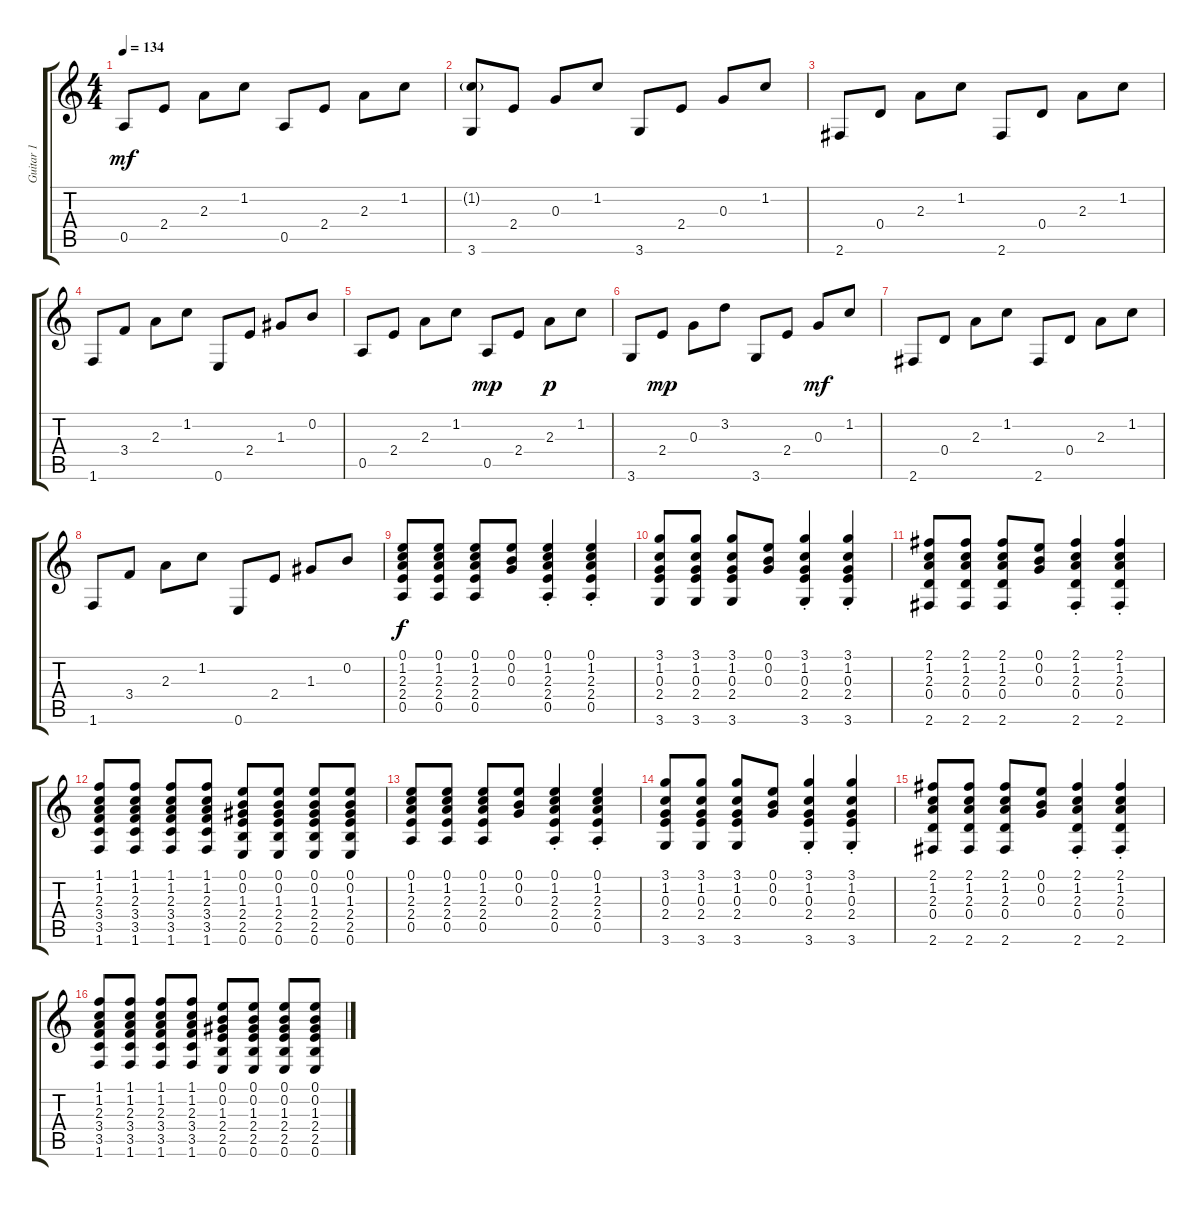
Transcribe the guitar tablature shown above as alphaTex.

\track ("Guitar 1" "Guitar 1") {instrument acousticguitarsteel}
\staff {score tabs}
\tuning (E4 B3 G3 D3 A2 E2) {hide}
\ts (4 4)
\tempo 134
\clef g2
\ks c
0.5.8{dy mf} 2.4.8 2.3.8 1.2.8 0.5.8 2.4.8 2.3.8 1.2.8 |
(1.2{g} 3.6).8 2.4.8 0.3.8 1.2.8 3.6.8 2.4.8 0.3.8 1.2.8 |
2.6.8 0.4.8 2.3.8 1.2.8 2.6.8 0.4.8 2.3.8 1.2.8 |
1.6.8 3.4.8 2.3.8 1.2.8 0.6.8 2.4.8 1.3.8 0.2.8 |
0.5.8 2.4.8 2.3.8 1.2.8 0.5.8{dy mp} 2.4.8 2.3.8{dy p} 1.2.8 |
3.6.8 2.4.8{dy mp} 0.3.8 3.2.8 3.6.8 2.4.8 0.3.8{dy mf} 1.2.8 |
2.6.8 0.4.8 2.3.8 1.2.8 2.6.8 0.4.8 2.3.8 1.2.8 |
1.6.8 3.4.8 2.3.8 1.2.8 0.6.8 2.4.8 1.3.8 0.2.8 |
(0.1 1.2 2.3 2.4 0.5).8{dy f} (0.1 1.2 2.3 2.4 0.5).8 (0.1 1.2 2.3 2.4 0.5).8 (0.1 0.2 0.3).8 (0.1{st} 1.2{st} 2.3{st} 2.4{st} 0.5{st}).4 (0.1{st} 1.2{st} 2.3{st} 2.4{st} 0.5{st}).4 |
(3.1 1.2 0.3 2.4 3.6).8 (3.1 1.2 0.3 2.4 3.6).8 (3.1 1.2 0.3 2.4 3.6).8 (0.1 0.2 0.3).8 (3.1{st} 1.2{st} 0.3{st} 2.4{st} 3.6{st}).4 (3.1{st} 1.2{st} 0.3{st} 2.4{st} 3.6{st}).4 |
(2.1 1.2 2.3 0.4 2.6).8 (2.1 1.2 2.3 0.4 2.6).8 (2.1 1.2 2.3 0.4 2.6).8 (0.1 0.2 0.3).8 (2.1{st} 1.2{st} 2.3{st} 0.4{st} 2.6{st}).4 (2.1{st} 1.2{st} 2.3{st} 0.4{st} 2.6{st}).4 |
(1.1 1.2 2.3 3.4 3.5 1.6).8 (1.1 1.2 2.3 3.4 3.5 1.6).8 (1.1 1.2 2.3 3.4 3.5 1.6).8 (1.1 1.2 2.3 3.4 3.5 1.6).8 (0.1 0.2 1.3 2.4 2.5 0.6).8 (0.1 0.2 1.3 2.4 2.5 0.6).8 (0.1 0.2 1.3 2.4 2.5 0.6).8 (0.1 0.2 1.3 2.4 2.5 0.6).8 |
(0.1 1.2 2.3 2.4 0.5).8 (0.1 1.2 2.3 2.4 0.5).8 (0.1 1.2 2.3 2.4 0.5).8 (0.1 0.2 0.3).8 (0.1{st} 1.2{st} 2.3{st} 2.4{st} 0.5{st}).4 (0.1{st} 1.2{st} 2.3{st} 2.4{st} 0.5{st}).4 |
(3.1 1.2 0.3 2.4 3.6).8 (3.1 1.2 0.3 2.4 3.6).8 (3.1 1.2 0.3 2.4 3.6).8 (0.1 0.2 0.3).8 (3.1{st} 1.2{st} 0.3{st} 2.4{st} 3.6{st}).4 (3.1{st} 1.2{st} 0.3{st} 2.4{st} 3.6{st}).4 |
(2.1 1.2 2.3 0.4 2.6).8 (2.1 1.2 2.3 0.4 2.6).8 (2.1 1.2 2.3 0.4 2.6).8 (0.1 0.2 0.3).8 (2.1{st} 1.2{st} 2.3{st} 0.4{st} 2.6{st}).4 (2.1{st} 1.2{st} 2.3{st} 0.4{st} 2.6{st}).4 |
(1.1 1.2 2.3 3.4 3.5 1.6).8 (1.1 1.2 2.3 3.4 3.5 1.6).8 (1.1 1.2 2.3 3.4 3.5 1.6).8 (1.1 1.2 2.3 3.4 3.5 1.6).8 (0.1 0.2 1.3 2.4 2.5 0.6).8 (0.1 0.2 1.3 2.4 2.5 0.6).8 (0.1 0.2 1.3 2.4 2.5 0.6).8 (0.1 0.2 1.3 2.4 2.5 0.6).8
